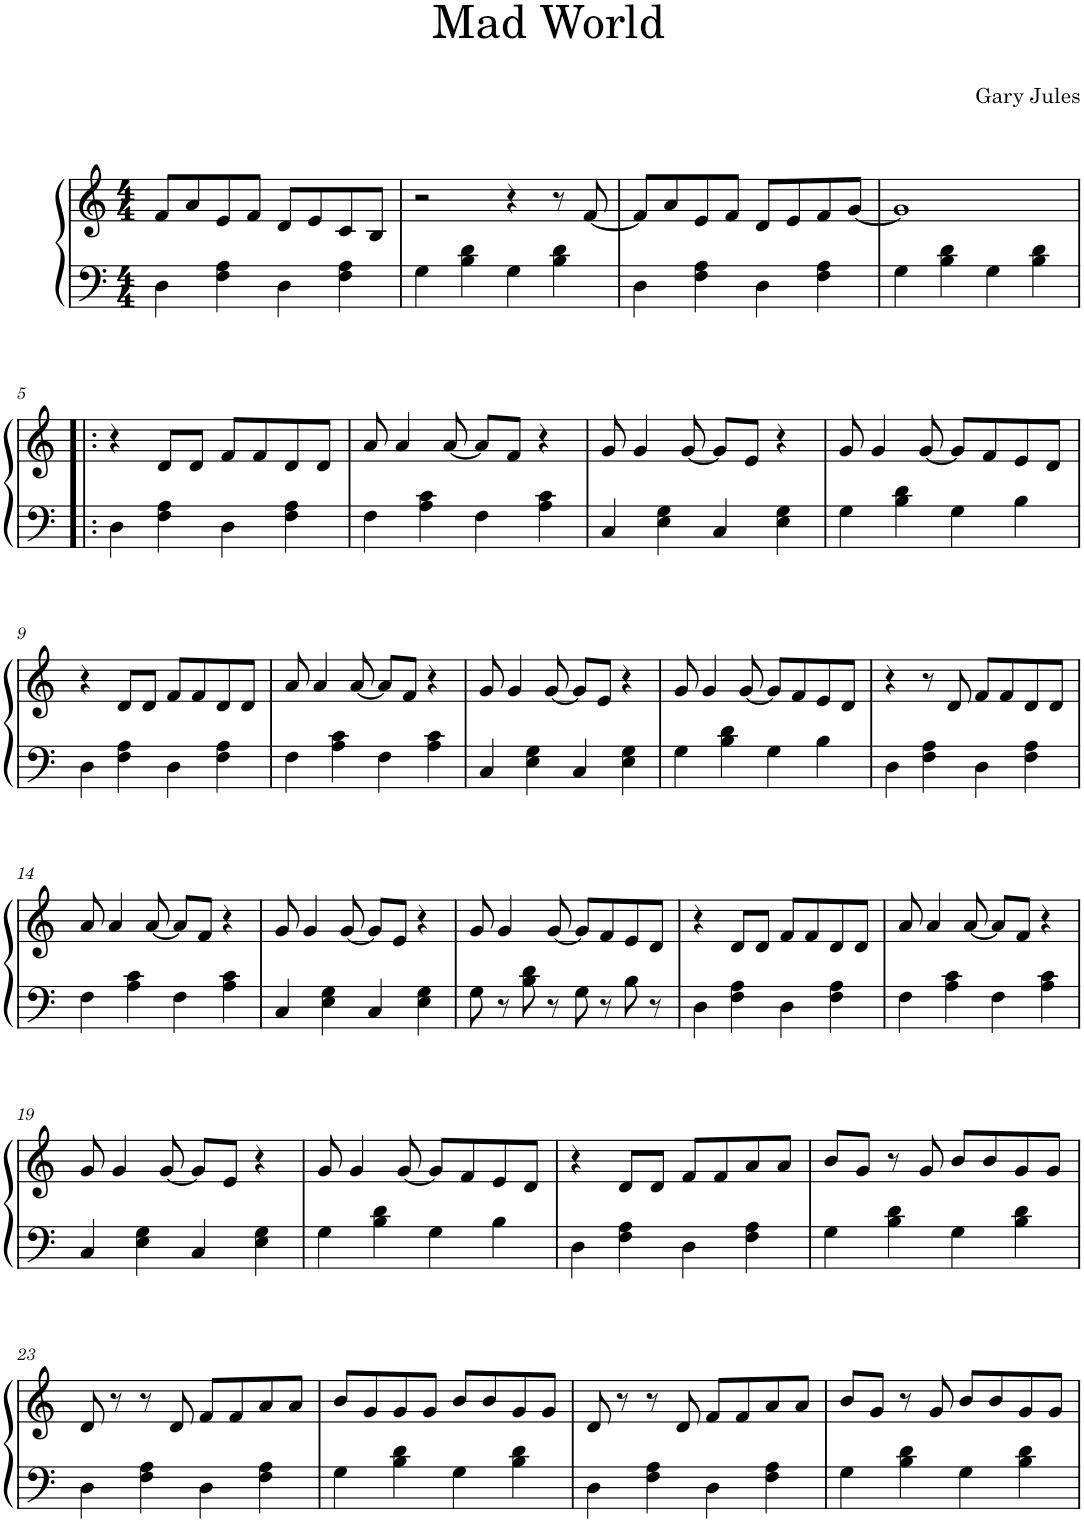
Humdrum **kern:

**kern	**kern
*part1	*part1
*staff2	*staff1
*I"Piano	*
*I'Pno.	*
*clefF4	*clefG2
*k[]	*k[]
*M4/4	*M4/4
=1	=1
4D\	8f/L
.	8a/
4F\ 4A\	8e/
.	8f/J
4D\	8d/L
.	8e/
4F\ 4A\	8c/
.	8B/J
=2	=2
4G\	2r
4B\ 4d\	.
4G\	4r
4B\ 4d\	8r
.	[8f/
=3	=3
4D\	8f/L]
.	8a/
4F\ 4A\	8e/
.	8f/J
4D\	8d/L
.	8e/
4F\ 4A\	8f/
.	[8g/J
=4	=4
4G\	1g]
4B\ 4d\	.
4G\	.
4B\ 4d\	.
!!LO:LB:g=z
=5!|:	=5!|:
4D\	4r
4F\ 4A\	8d/L
.	8d/J
4D\	8f/L
.	8f/
4F\ 4A\	8d/
.	8d/J
=6	=6
4F\	8a/
.	4a/
4A\ 4c\	.
.	[8a/
4F\	8a/L]
.	8f/J
4A\ 4c\	4r
=7	=7
4C/	8g/
.	4g/
4E\ 4G\	.
.	[8g/
4C/	8g/L]
.	8e/J
4E\ 4G\	4r
=8	=8
4G\	8g/
.	4g/
4B\ 4d\	.
.	[8g/
4G\	8g/L]
.	8f/
4B\	8e/
.	8d/J
!!LO:LB:g=z
=9	=9
4D\	4r
4F\ 4A\	8d/L
.	8d/J
4D\	8f/L
.	8f/
4F\ 4A\	8d/
.	8d/J
=10	=10
4F\	8a/
.	4a/
4A\ 4c\	.
.	[8a/
4F\	8a/L]
.	8f/J
4A\ 4c\	4r
=11	=11
4C/	8g/
.	4g/
4E\ 4G\	.
.	[8g/
4C/	8g/L]
.	8e/J
4E\ 4G\	4r
=12	=12
4G\	8g/
.	4g/
4B\ 4d\	.
.	[8g/
4G\	8g/L]
.	8f/
4B\	8e/
.	8d/J
=13	=13
4D\	4r
4F\ 4A\	8r
.	8d/
4D\	8f/L
.	8f/
4F\ 4A\	8d/
.	8d/J
!!LO:LB:g=z
=14	=14
4F\	8a/
.	4a/
4A\ 4c\	.
.	[8a/
4F\	8a/L]
.	8f/J
4A\ 4c\	4r
=15	=15
4C/	8g/
.	4g/
4E\ 4G\	.
.	[8g/
4C/	8g/L]
.	8e/J
4E\ 4G\	4r
=16	=16
8G\	8g/
8r	4g/
8B\ 8d\	.
8r	[8g/
8G\	8g/L]
8r	8f/
8B\	8e/
8r	8d/J
=17	=17
4D\	4r
4F\ 4A\	8d/L
.	8d/J
4D\	8f/L
.	8f/
4F\ 4A\	8d/
.	8d/J
=18	=18
4F\	8a/
.	4a/
4A\ 4c\	.
.	[8a/
4F\	8a/L]
.	8f/J
4A\ 4c\	4r
!!LO:LB:g=z
=19	=19
4C/	8g/
.	4g/
4E\ 4G\	.
.	[8g/
4C/	8g/L]
.	8e/J
4E\ 4G\	4r
=20	=20
4G\	8g/
.	4g/
4B\ 4d\	.
.	[8g/
4G\	8g/L]
.	8f/
4B\	8e/
.	8d/J
=21	=21
4D\	4r
4F\ 4A\	8d/L
.	8d/J
4D\	8f/L
.	8f/
4F\ 4A\	8a/
.	8a/J
=22	=22
4G\	8b/L
.	8g/J
4B\ 4d\	8r
.	8g/
4G\	8b/L
.	8b/
4B\ 4d\	8g/
.	8g/J
!!LO:LB:g=z
=23	=23
4D\	8d/
.	8r
4F\ 4A\	8r
.	8d/
4D\	8f/L
.	8f/
4F\ 4A\	8a/
.	8a/J
=24	=24
4G\	8b/L
.	8g/
4B\ 4d\	8g/
.	8g/J
4G\	8b/L
.	8b/
4B\ 4d\	8g/
.	8g/J
=25	=25
4D\	8d/
.	8r
4F\ 4A\	8r
.	8d/
4D\	8f/L
.	8f/
4F\ 4A\	8a/
.	8a/J
=26	=26
4G\	8b/L
.	8g/J
4B\ 4d\	8r
.	8g/
4G\	8b/L
.	8b/
4B\ 4d\	8g/
.	8g/J
=	=
*-	*-
